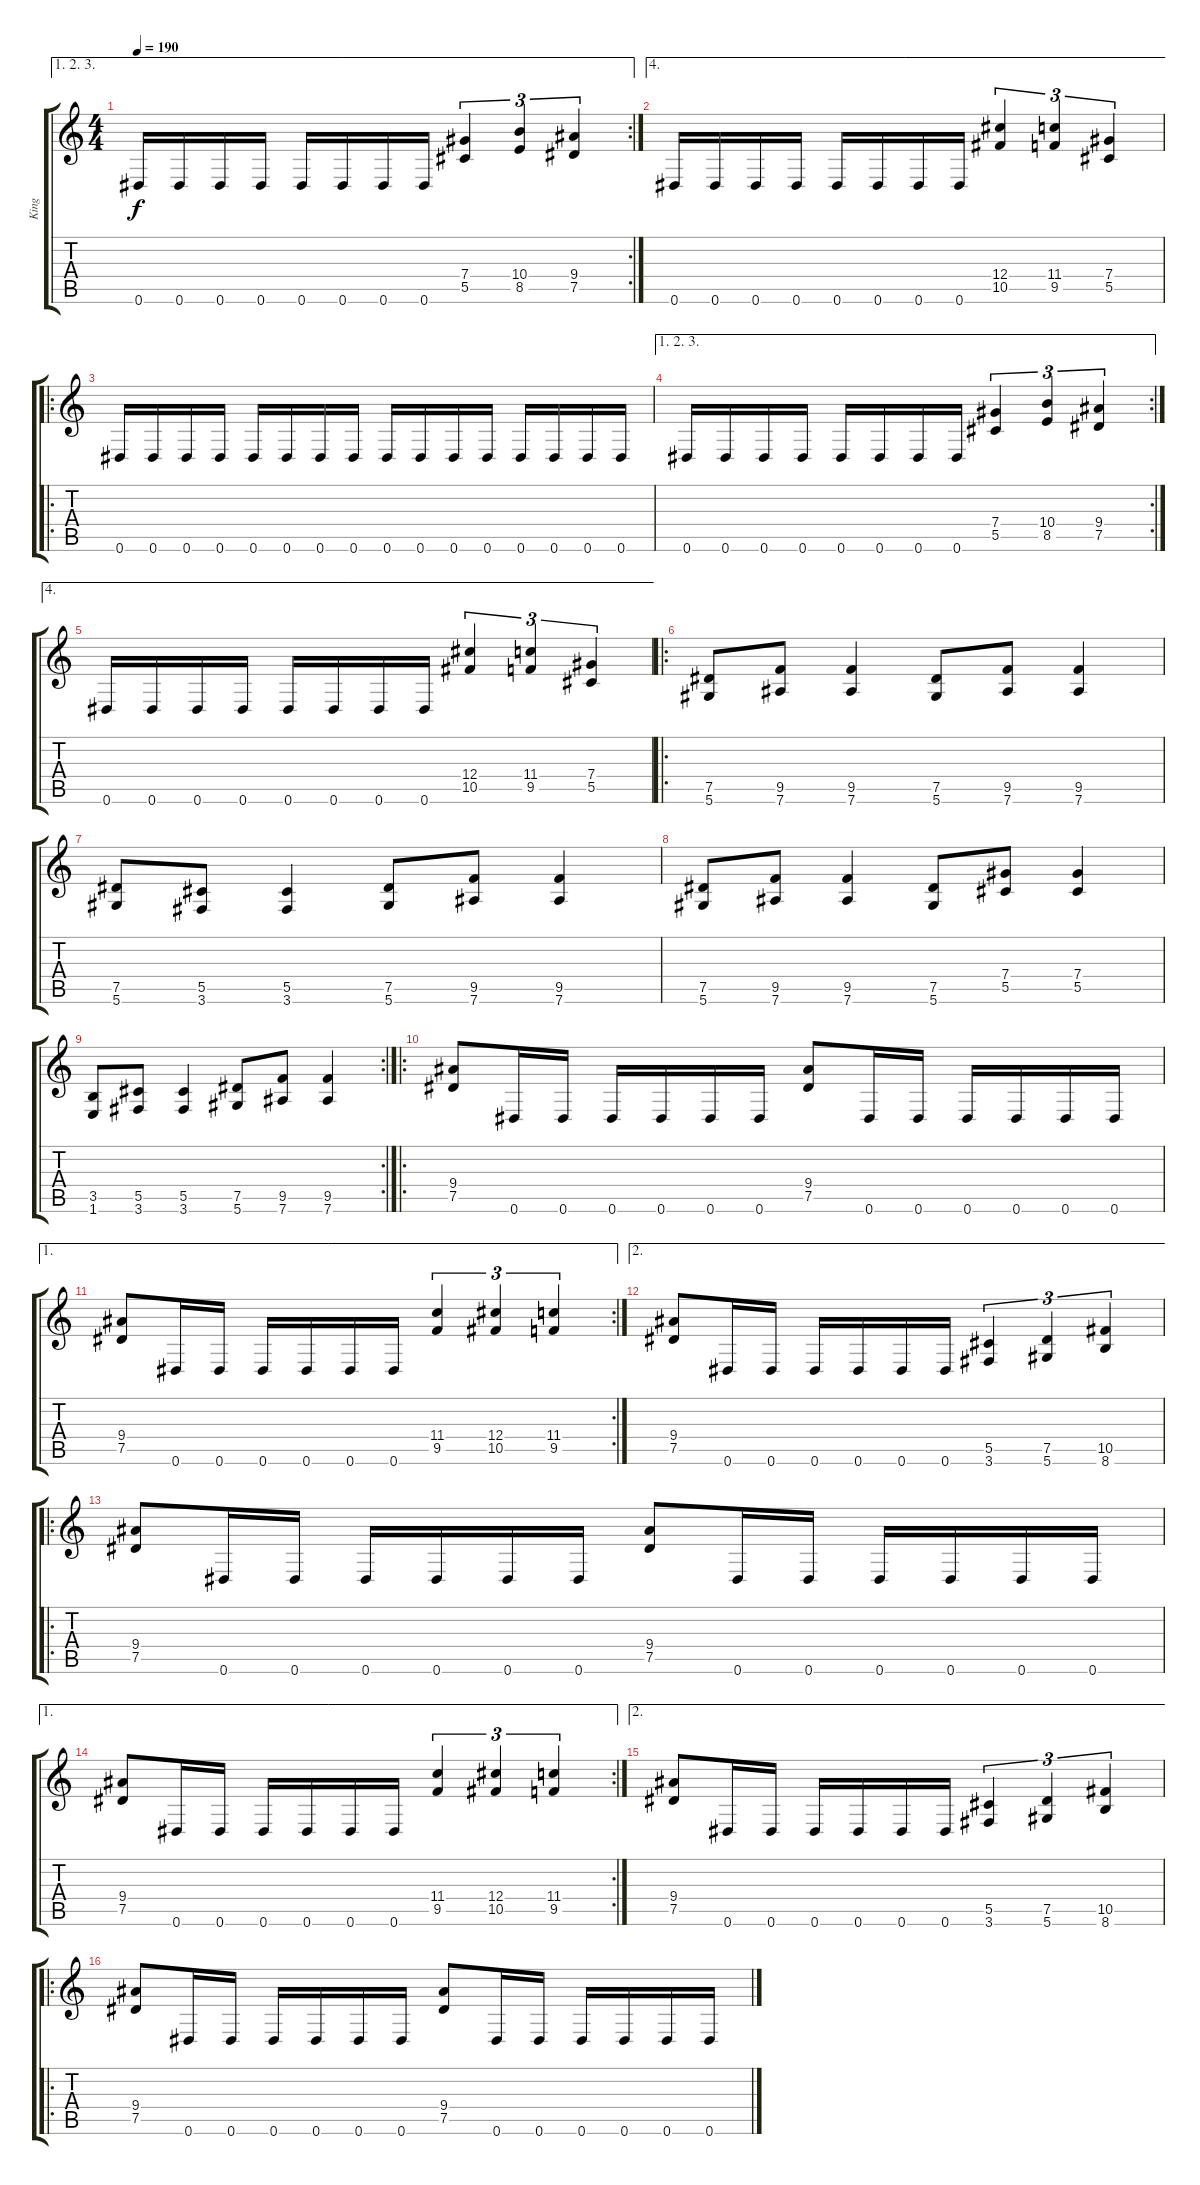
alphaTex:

\track ("King" "King") {instrument distortionguitar}
\staff {score tabs}
\tuning (Eb4 Bb3 Gb3 Db3 Ab2 Eb2) {hide}
\ae (1 2 3)
\rc 2
\ts (4 4)
\tempo 190
\clef g2
\ks c
0.6.16{dy f} 0.6.16 0.6.16 0.6.16 0.6.16 0.6.16 0.6.16 0.6.16 (7.4 5.5).4{tu (3 2)} (10.4 8.5).4{tu (3 2)} (9.4 7.5).4{tu (3 2)} |
\ae 4
0.6.16 0.6.16 0.6.16 0.6.16 0.6.16 0.6.16 0.6.16 0.6.16 (12.4 10.5).4{tu (3 2)} (11.4 9.5).4{tu (3 2)} (7.4 5.5).4{tu (3 2)} |
\ro
0.6.16 0.6.16 0.6.16 0.6.16 0.6.16 0.6.16 0.6.16 0.6.16 0.6.16 0.6.16 0.6.16 0.6.16 0.6.16 0.6.16 0.6.16 0.6.16 |
\ae (1 2 3)
\rc 2
0.6.16 0.6.16 0.6.16 0.6.16 0.6.16 0.6.16 0.6.16 0.6.16 (7.4 5.5).4{tu (3 2)} (10.4 8.5).4{tu (3 2)} (9.4 7.5).4{tu (3 2)} |
\ae 4
0.6.16 0.6.16 0.6.16 0.6.16 0.6.16 0.6.16 0.6.16 0.6.16 (12.4 10.5).4{tu (3 2)} (11.4 9.5).4{tu (3 2)} (7.4 5.5).4{tu (3 2)} |
\ro
(7.5 5.6).8 (9.5 7.6).8 (9.5 7.6).4 (7.5 5.6).8 (9.5 7.6).8 (9.5 7.6).4 |
(7.5 5.6).8 (5.5 3.6).8 (5.5 3.6).4 (7.5 5.6).8 (9.5 7.6).8 (9.5 7.6).4 |
(7.5 5.6).8 (9.5 7.6).8 (9.5 7.6).4 (7.5 5.6).8 (7.4 5.5).8 (7.4 5.5).4 |
\rc 2
(3.5 1.6).8 (5.5 3.6).8 (5.5 3.6).4 (7.5 5.6).8 (9.5 7.6).8 (9.5 7.6).4 |
\ro
(9.4 7.5).8 0.6.16 0.6.16 0.6.16 0.6.16 0.6.16 0.6.16 (9.4 7.5).8 0.6.16 0.6.16 0.6.16 0.6.16 0.6.16 0.6.16 |
\ae 1
\rc 2
(9.4 7.5).8 0.6.16 0.6.16 0.6.16 0.6.16 0.6.16 0.6.16 (11.4 9.5).4{tu (3 2)} (12.4 10.5).4{tu (3 2)} (11.4 9.5).4{tu (3 2)} |
\ae 2
(9.4 7.5).8 0.6.16 0.6.16 0.6.16 0.6.16 0.6.16 0.6.16 (5.5 3.6).4{tu (3 2)} (7.5 5.6).4{tu (3 2)} (10.5 8.6).4{tu (3 2)} |
\ro
(9.4 7.5).8 0.6.16 0.6.16 0.6.16 0.6.16 0.6.16 0.6.16 (9.4 7.5).8 0.6.16 0.6.16 0.6.16 0.6.16 0.6.16 0.6.16 |
\ae 1
\rc 2
(9.4 7.5).8 0.6.16 0.6.16 0.6.16 0.6.16 0.6.16 0.6.16 (11.4 9.5).4{tu (3 2)} (12.4 10.5).4{tu (3 2)} (11.4 9.5).4{tu (3 2)} |
\ae 2
(9.4 7.5).8 0.6.16 0.6.16 0.6.16 0.6.16 0.6.16 0.6.16 (5.5 3.6).4{tu (3 2)} (7.5 5.6).4{tu (3 2)} (10.5 8.6).4{tu (3 2)} |
\ro
(9.4 7.5).8 0.6.16 0.6.16 0.6.16 0.6.16 0.6.16 0.6.16 (9.4 7.5).8 0.6.16 0.6.16 0.6.16 0.6.16 0.6.16 0.6.16
